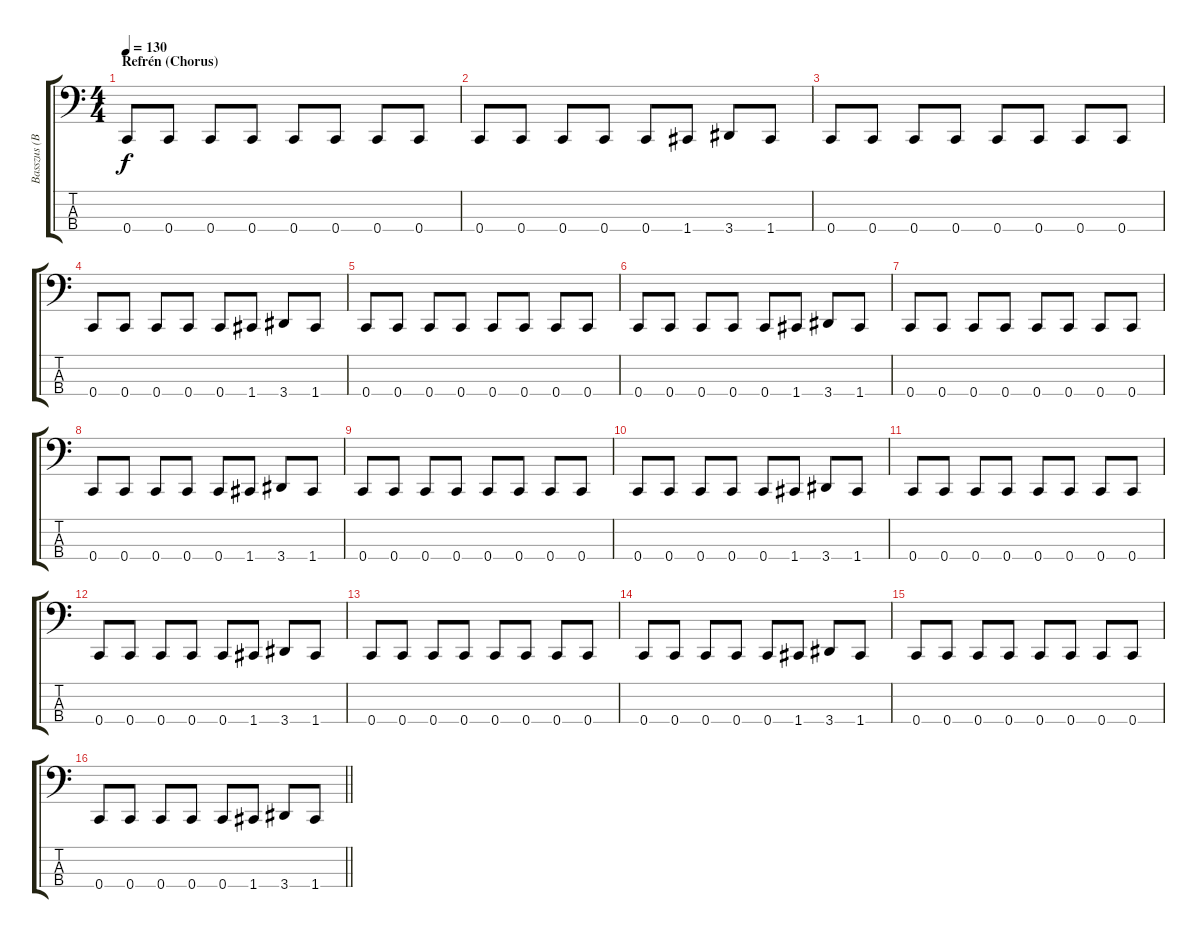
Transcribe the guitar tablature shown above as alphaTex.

\track ("Basszus (Bass)" "Basszus (B") {instrument electricbasspick}
\staff {score tabs}
\tuning (F2 C2 G1 C1) {hide}
\ts (4 4)
\section ("" "Refrén (Chorus)")
\tempo 130
\clef f4
\ks c
0.4.8{dy f} 0.4.8 0.4.8 0.4.8 0.4.8 0.4.8 0.4.8 0.4.8 |
0.4.8 0.4.8 0.4.8 0.4.8 0.4.8 1.4.8 3.4.8 1.4.8 |
0.4.8 0.4.8 0.4.8 0.4.8 0.4.8 0.4.8 0.4.8 0.4.8 |
0.4.8 0.4.8 0.4.8 0.4.8 0.4.8 1.4.8 3.4.8 1.4.8 |
0.4.8 0.4.8 0.4.8 0.4.8 0.4.8 0.4.8 0.4.8 0.4.8 |
0.4.8 0.4.8 0.4.8 0.4.8 0.4.8 1.4.8 3.4.8 1.4.8 |
0.4.8 0.4.8 0.4.8 0.4.8 0.4.8 0.4.8 0.4.8 0.4.8 |
0.4.8 0.4.8 0.4.8 0.4.8 0.4.8 1.4.8 3.4.8 1.4.8 |
0.4.8 0.4.8 0.4.8 0.4.8 0.4.8 0.4.8 0.4.8 0.4.8 |
0.4.8 0.4.8 0.4.8 0.4.8 0.4.8 1.4.8 3.4.8 1.4.8 |
0.4.8 0.4.8 0.4.8 0.4.8 0.4.8 0.4.8 0.4.8 0.4.8 |
0.4.8 0.4.8 0.4.8 0.4.8 0.4.8 1.4.8 3.4.8 1.4.8 |
0.4.8 0.4.8 0.4.8 0.4.8 0.4.8 0.4.8 0.4.8 0.4.8 |
0.4.8 0.4.8 0.4.8 0.4.8 0.4.8 1.4.8 3.4.8 1.4.8 |
0.4.8 0.4.8 0.4.8 0.4.8 0.4.8 0.4.8 0.4.8 0.4.8 |
\barLineRight lightlight
0.4.8 0.4.8 0.4.8 0.4.8 0.4.8 1.4.8 3.4.8 1.4.8
